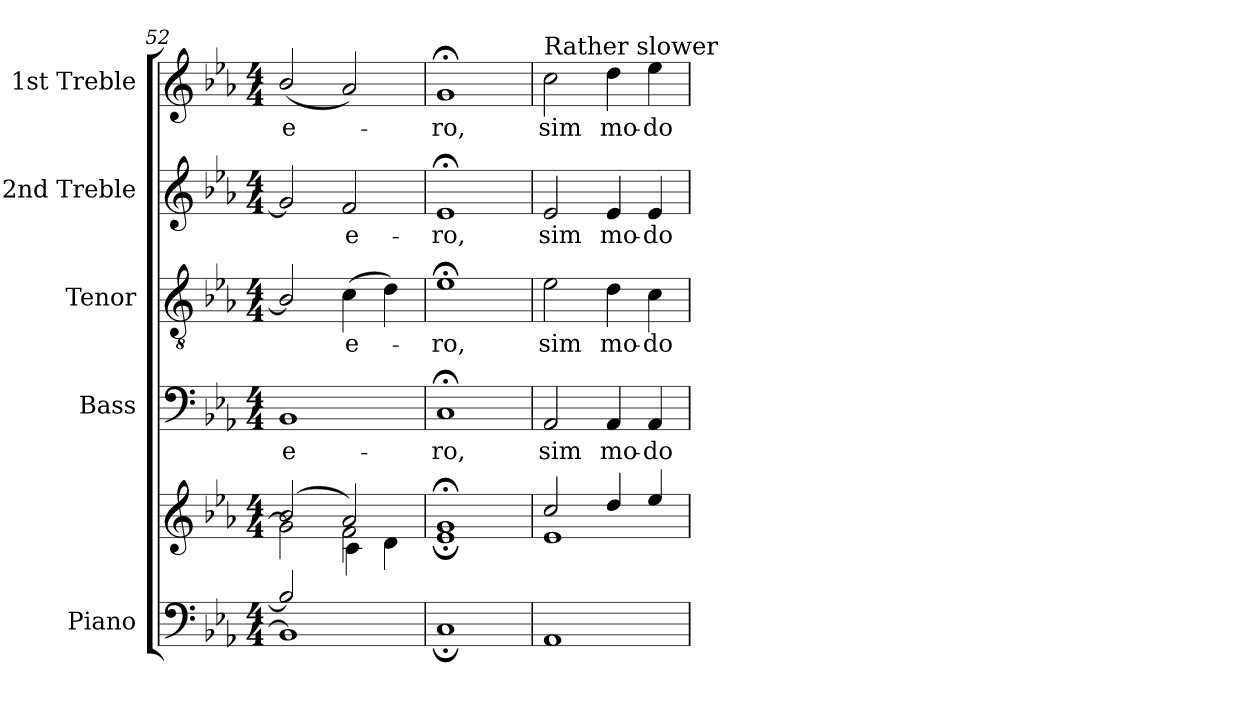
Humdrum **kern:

**kern	**kern	**kern	**text	**kern	**text	**kern	**text	**kern	**text
*part5	*part5	*part4	*part4	*part3	*part3	*part2	*part2	*part1	*part1
*staff6	*staff5	*staff4	*staff4	*staff3	*staff3	*staff2	*staff2	*staff1	*staff1
*I"Piano	*	*I"Bass	*	*I"Tenor	*	*I"2nd Treble	*	*I"1st Treble	*
*I'Pno.	*	*I'B.	*	*I'T.	*	*	*	*I'S.	*
!!LO:PB:g=z
*clefF4	*clefG2	*clefF4	*	*clefGv2	*	*clefG2	*	*clefG2	*
*	*	*	*	*ITrd7c12	*	*	*	*	*
*k[b-e-a-]	*k[b-e-a-]	*k[b-e-a-]	*	*k[b-e-a-]	*	*k[b-e-a-]	*	*k[b-e-a-]	*
*c:	*c:	*c:	*	*c:	*	*c:	*	*c:	*
*M4/4	*M4/4	*M4/4	*	*M4/4	*	*M4/4	*	*M4/4	*
=52	=52	=52	=52	=52	=52	=52	=52	=52	=52
*^	*^	*	*	*	*	*	*	*	*
*	*	*	*^	*	*	*	*	*	*	*	*
!	!	!	!	!	!	!LO:LY:b:color=#000000	!	!	!	!	!	!
!	!	!	!	!	!	!	!	!	!	!	!	!LO:LY:b:color=#000000
2B-i/]	1BB-i]	(2b-i/	2gi\]	2ryy	1BB-i	e-	2BB-i/]	.	2gi/]	.	(2b-i/	e-
!	!	!	!	!	!	!	!	!LO:LY:b:color=#000000	!	!	!	!
!	!	!	!	!	!	!	!	!	!	!LO:LY:b:color=#000000	!	!
2ryy	.	2a-i/)	2fi\	4ci\	.	.	(4Ci\	e-	2fi/	e-	2a-i/)	.
.	.	.	.	4di\	.	.	4Di\)	.	.	.	.	.
*	*	*	*v	*v	*	*	*	*	*	*	*	*
=53	=53	=53	=53	=53	=53	=53	=53	=53	=53	=53	=53
*	*	*	*^	*	*	*	*	*	*	*	*
!	!	!	!	!	!	!LO:LY:b:color=#000000	!	!	!	!	!	!
*	*	*	*v	*v	*	*	*	*	*	*	*	*
*	*	*	*^	*	*	*	*	*	*	*	*
!	!	!	!	!	!	!	!	!LO:LY:b:color=#000000	!	!	!	!
*	*	*	*v	*v	*	*	*	*	*	*	*	*
*	*	*	*^	*	*	*	*	*	*	*	*
!	!	!	!	!	!	!	!	!	!	!LO:LY:b:color=#000000	!	!
*	*	*	*v	*v	*	*	*	*	*	*	*	*
*	*	*	*^	*	*	*	*	*	*	*	*
!	!	!	!	!	!	!	!	!	!	!	!	!LO:LY:b:color=#000000
*	*	*	*v	*v	*	*	*	*	*	*	*	*
1ryy	1C;i	1g;i	1e-;i	1C;i	-ro,	1E-;i	-ro,	1e-;i	-ro,	1g;i	-ro,
=54	=54	=54	=54	=54	=54	=54	=54	=54	=54	=54	=54
!	!	!	!	!	!LO:LY:b:color=#000000	!	!	!	!	!	!
!	!	!	!	!	!	!	!LO:LY:b:color=#000000	!	!	!	!
!	!	!	!	!	!	!	!	!	!LO:LY:b:color=#000000	!	!
*	*	*	*	*	*	*	*	*	*	*MM88	*
!	!	!	!	!	!	!	!	!	!	!LO:TX:a:t=Rather slower	!
!	!	!	!	!	!	!	!	!	!	!	!LO:LY:b:color=#000000
1ryy	1AA-i	2cci/	1e-i	2AA-i/	sim	2E-i\	sim	2e-i/	sim	2cci\	sim
!	!	!	!	!	!LO:LY:b:color=#000000	!	!	!	!	!	!
!	!	!	!	!	!	!	!LO:LY:b:color=#000000	!	!	!	!
!	!	!	!	!	!	!	!	!	!LO:LY:b:color=#000000	!	!
!	!	!	!	!	!	!	!	!	!	!	!LO:LY:b:color=#000000
.	.	4ddi/	.	4AA-i/	mo-	4Di\	mo-	4e-i/	mo-	4ddi\	mo-
!	!	!	!	!	!LO:LY:b:color=#000000	!	!	!	!	!	!
!	!	!	!	!	!	!	!LO:LY:b:color=#000000	!	!	!	!
!	!	!	!	!	!	!	!	!	!LO:LY:b:color=#000000	!	!
!	!	!	!	!	!	!	!	!	!	!	!LO:LY:b:color=#000000
.	.	4ee-i/	.	4AA-i/	-do	4Ci\	-do	4e-i/	-do	4ee-i\	-do
*v	*v	*	*	*	*	*	*	*	*	*	*
*	*v	*v	*	*	*	*	*	*	*	*
=	=	=	=	=	=	=	=	=	=
*-	*-	*-	*-	*-	*-	*-	*-	*-	*-
